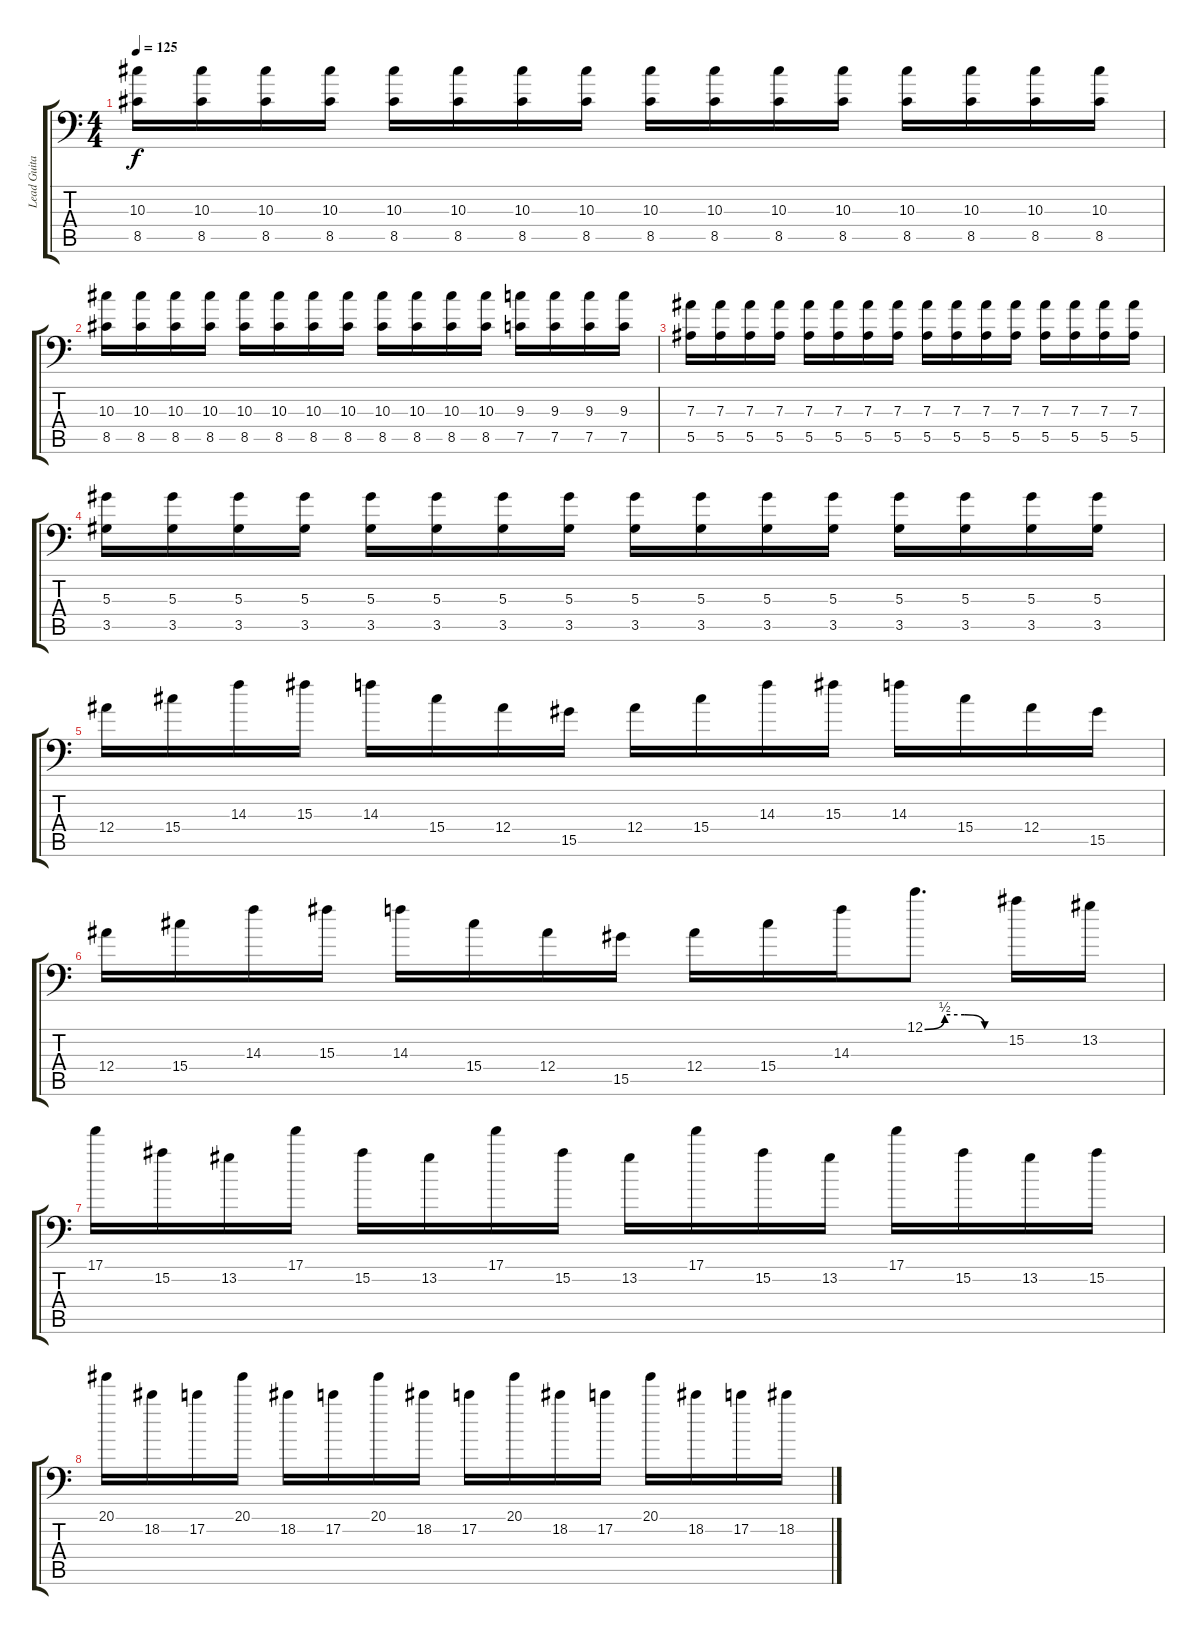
\track ("Lead Guitar 1" "Lead Guita") {instrument distortionguitar}
\staff {score tabs}
\tuning (C4 G3 Eb3 Bb2 F2 Bb1) {hide}
\ts (4 4)
\tempo 125
\clef f4
\ks c
(10.3 8.5).16{dy f} (10.3 8.5).16 (10.3 8.5).16 (10.3 8.5).16 (10.3 8.5).16 (10.3 8.5).16 (10.3 8.5).16 (10.3 8.5).16 (10.3 8.5).16 (10.3 8.5).16 (10.3 8.5).16 (10.3 8.5).16 (10.3 8.5).16 (10.3 8.5).16 (10.3 8.5).16 (10.3 8.5).16 |
(10.3 8.5).16 (10.3 8.5).16 (10.3 8.5).16 (10.3 8.5).16 (10.3 8.5).16 (10.3 8.5).16 (10.3 8.5).16 (10.3 8.5).16 (10.3 8.5).16 (10.3 8.5).16 (10.3 8.5).16 (10.3 8.5).16 (9.3 7.5).16 (9.3 7.5).16 (9.3 7.5).16 (9.3 7.5).16 |
(7.3 5.5).16 (7.3 5.5).16 (7.3 5.5).16 (7.3 5.5).16 (7.3 5.5).16 (7.3 5.5).16 (7.3 5.5).16 (7.3 5.5).16 (7.3 5.5).16 (7.3 5.5).16 (7.3 5.5).16 (7.3 5.5).16 (7.3 5.5).16 (7.3 5.5).16 (7.3 5.5).16 (7.3 5.5).16 |
(5.3 3.5).16 (5.3 3.5).16 (5.3 3.5).16 (5.3 3.5).16 (5.3 3.5).16 (5.3 3.5).16 (5.3 3.5).16 (5.3 3.5).16 (5.3 3.5).16 (5.3 3.5).16 (5.3 3.5).16 (5.3 3.5).16 (5.3 3.5).16 (5.3 3.5).16 (5.3 3.5).16 (5.3 3.5).16 |
12.4.16 15.4.16 14.3.16 15.3.16 14.3.16 15.4.16 12.4.16 15.5.16 12.4.16 15.4.16 14.3.16 15.3.16 14.3.16 15.4.16 12.4.16 15.5.16 |
12.4.16 15.4.16 14.3.16 15.3.16 14.3.16 15.4.16 12.4.16 15.5.16 12.4.16 15.4.16 14.3.16 12.1{be (custom 0 0 15 2 30 2 45 0 60 0)}.8{d} 15.2.16 13.2.16 |
17.1.16 15.2.16 13.2.16 17.1.16 15.2.16 13.2.16 17.1.16 15.2.16 13.2.16 17.1.16 15.2.16 13.2.16 17.1.16 15.2.16 13.2.16 15.2.16 |
20.1.16 18.2.16 17.2.16 20.1.16 18.2.16 17.2.16 20.1.16 18.2.16 17.2.16 20.1.16 18.2.16 17.2.16 20.1.16 18.2.16 17.2.16 18.2.16
